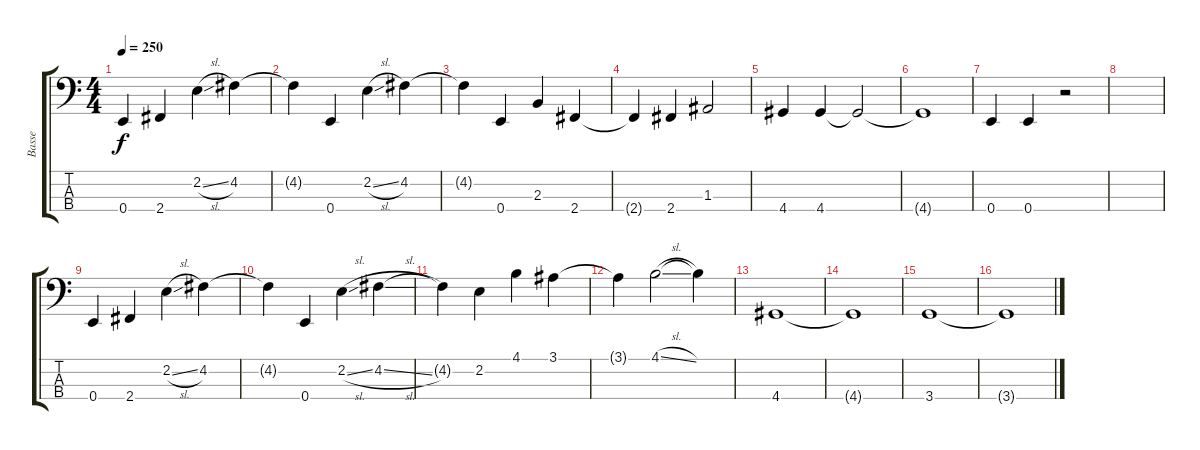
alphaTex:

\track ("Basse" "Basse") {instrument electricbasspick}
\staff {score tabs}
\tuning (G2 D2 A1 E1) {hide}
\ts (4 4)
\tempo 250
\clef f4
\ks c
0.4.4{dy f} 2.4.4 2.2{sl}.4 4.2.4 |
4.2{t}.4 0.4.4 2.2{sl}.4 4.2.4 |
4.2{t}.4 0.4.4 2.3.4 2.4.4 |
2.4{t}.4 2.4.4 1.3.2 |
4.4.4 4.4.4 4.4{t}.2 |
4.4{t}.1 |
0.4.4 0.4.4 r.2 |
|
0.4.4 2.4.4 2.2{sl}.4 4.2.4 |
4.2{t}.4 0.4.4 2.2{sl}.4 4.2{sl}.4 |
4.2{t}.4 2.2.4 4.1.4 3.1.4 |
3.1{t}.4 4.1{sl}.2 4.1{t}.4 |
4.4.1 |
4.4{t}.1 |
3.4.1 |
3.4{t}.1
